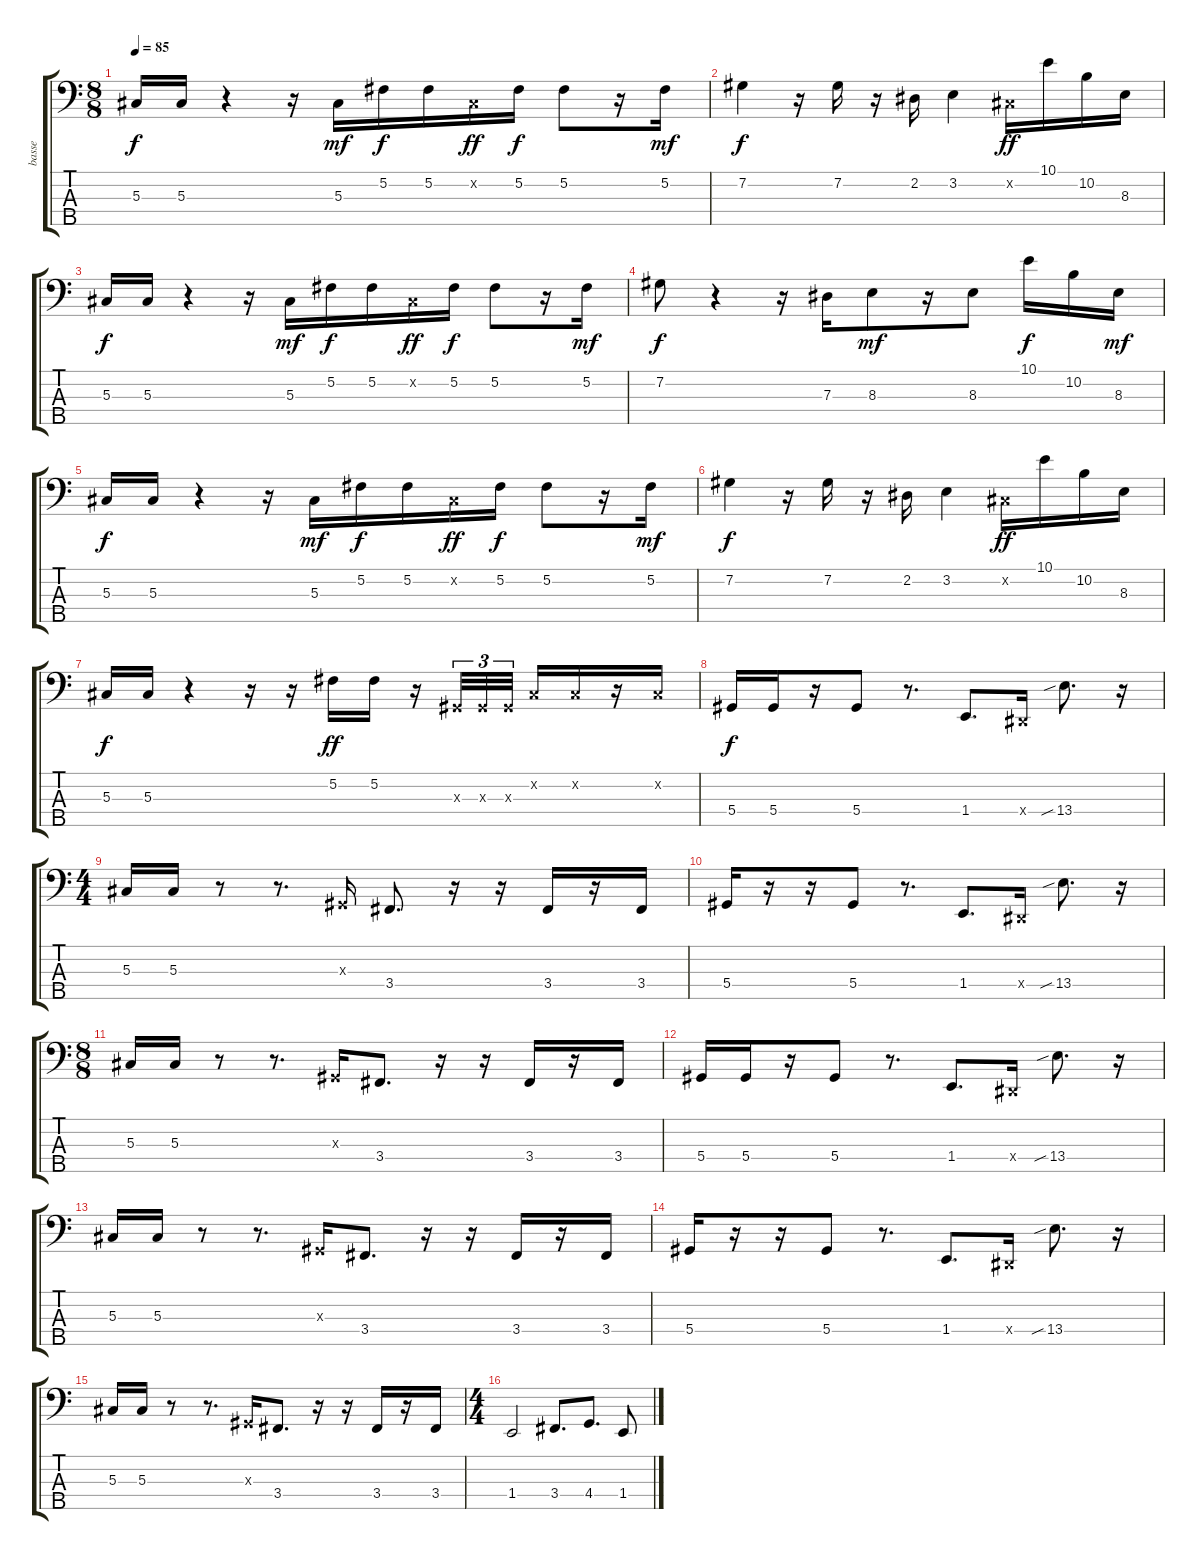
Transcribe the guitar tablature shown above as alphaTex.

\track ("basse" "basse") {instrument electricbassfinger}
\staff {score tabs}
\tuning (Gb2 Db2 Ab1 Eb1 Bb0) {hide}
\ts (8 8)
\tempo 85
\clef f4
\ks c
5.3.16{dy f} 5.3.16 r.4 r.16 5.3.16{dy mf} 5.2.16{dy f} 5.2.16 0.2{x}.16{dy ff} 5.2.16{dy f} 5.2.8 r.16 5.2.16{dy mf} |
7.2.4{dy f} r.16 7.2.16 r.16 2.2.16 3.2.4 0.2{x}.16{dy ff} 10.1.16 10.2.16 8.3.16 |
5.3.16{dy f} 5.3.16 r.4 r.16 5.3.16{dy mf} 5.2.16{dy f} 5.2.16 0.2{x}.16{dy ff} 5.2.16{dy f} 5.2.8 r.16 5.2.16{dy mf} |
7.2.8{dy f} r.4 r.16 7.3.16 8.3.8{dy mf} r.16 8.3.8 10.1.16{dy f} 10.2.16 8.3.16{dy mf} |
5.3.16{dy f} 5.3.16 r.4 r.16 5.3.16{dy mf} 5.2.16{dy f} 5.2.16 0.2{x}.16{dy ff} 5.2.16{dy f} 5.2.8 r.16 5.2.16{dy mf} |
7.2.4{dy f} r.16 7.2.16 r.16 2.2.16 3.2.4 0.2{x}.16{dy ff} 10.1.16 10.2.16 8.3.16 |
5.3.16{dy f} 5.3.16 r.4 r.16 r.16 5.2.16{dy ff} 5.2.16 r.16 0.3{x}.32{tu (3 2)} 0.3{x}.32{tu (3 2)} 0.3{x}.32{tu (3 2)} 0.2{x}.16 0.2{x}.16 r.16 0.2{x}.16 |
5.4.16{dy f} 5.4.16 r.16 5.4.8 r.8{d} 1.4.8{d} 0.4{x}.16 13.4{sib}.8{d} r.16 |
\ts (4 4)
5.3.16 5.3.16 r.8 r.8{d} 0.3{x}.16 3.4.8{d} r.16 r.16 3.4.16 r.16 3.4.16 |
5.4.16 r.16 r.16 5.4.8 r.8{d} 1.4.8{d} 0.4{x}.16 13.4{sib}.8{d} r.16 |
\ts (8 8)
5.3.16 5.3.16 r.8 r.8{d} 0.3{x}.16 3.4.8{d} r.16 r.16 3.4.16 r.16 3.4.16 |
5.4.16 5.4.16 r.16 5.4.8 r.8{d} 1.4.8{d} 0.4{x}.16 13.4{sib}.8{d} r.16 |
5.3.16 5.3.16 r.8 r.8{d} 0.3{x}.16 3.4.8{d} r.16 r.16 3.4.16 r.16 3.4.16 |
5.4.16 r.16 r.16 5.4.8 r.8{d} 1.4.8{d} 0.4{x}.16 13.4{sib}.8{d} r.16 |
5.3.16 5.3.16 r.8 r.8{d} 0.3{x}.16 3.4.8{d} r.16 r.16 3.4.16 r.16 3.4.16 |
\ts (4 4)
1.4.2 3.4.8{d} 4.4.8{d} 1.4.8
